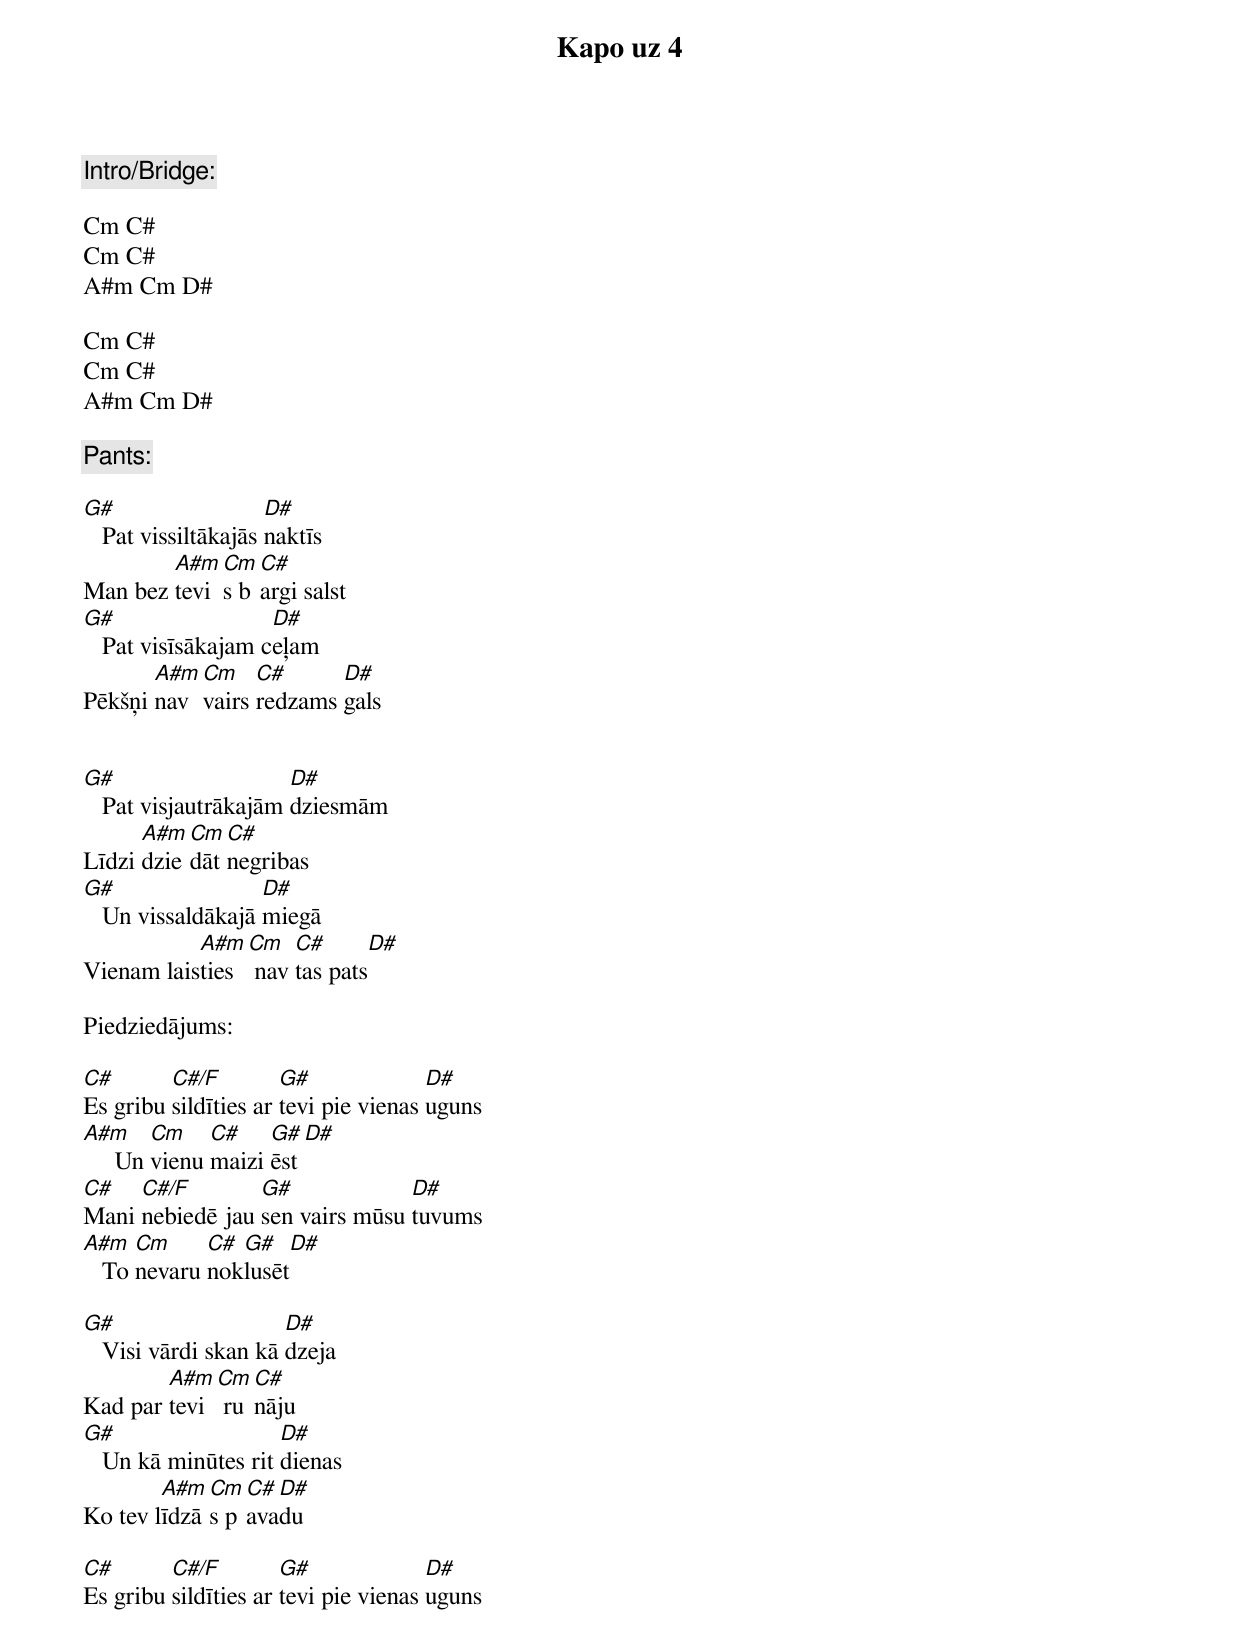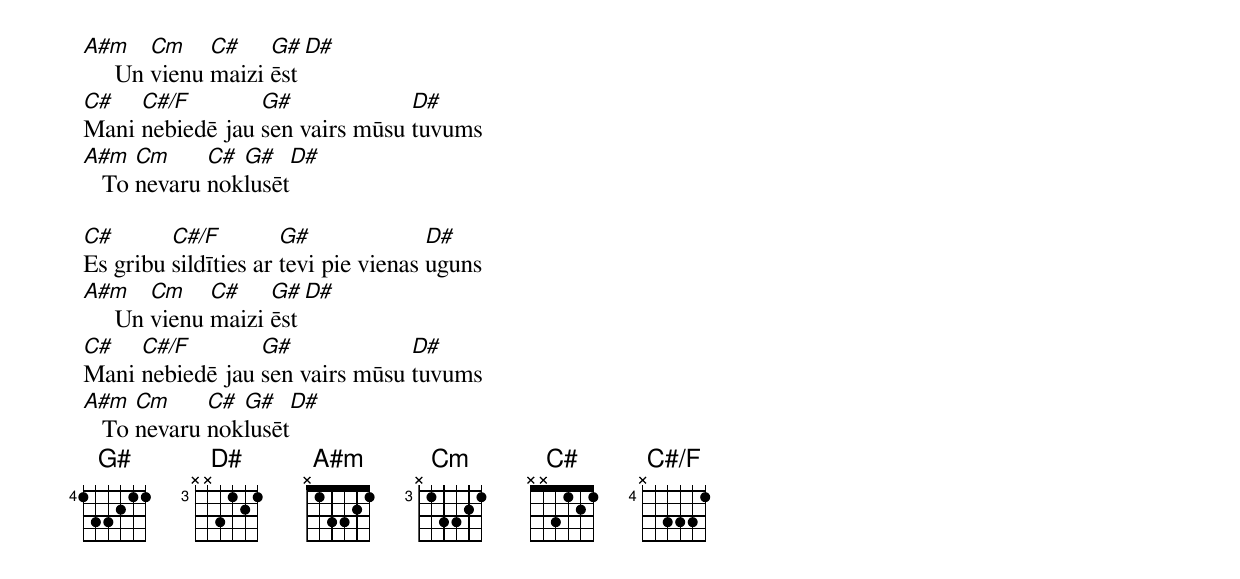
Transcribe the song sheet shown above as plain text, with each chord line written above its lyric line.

Kapo uz 4

C#/F = x86664

Intro/Bridge:

Cm C#
Cm C#
A#m Cm D#

Cm C#
Cm C#
A#m Cm D#

Pants:

G#                   D#
   Pat vissiltākajās naktīs
        A#m Cm C#
Man bez tevis bargi salst
G#                  D#
   Pat visīsākajam ceļam
       A#m Cm    C#      D#
Pēkšņi nav vairs redzams gals


G#                    D#
   Pat visjautrākajām dziesmām
      A#m Cm  C#
Līdzi dziedāt negribas
G#                 D#
   Un vissaldākajā miegā
   	   A#m Cm   C#      D#
Vienam laisties nav tas pats

Piedziedājums:

C#       C#/F         G#              D#
Es gribu sildīties ar tevi pie vienas uguns
A#m     Cm    C#    G# D#
     Un vienu maizi ēst
C#   C#/F        G#             D#
Mani nebiedē jau sen vairs mūsu tuvums
A#m   Cm     C# G#   D#
   To nevaru noklusēt

G#                    D#
   Visi vārdi skan kā dzeja
        A#m Cm C#
Kad par tevi runāju
G#                   D#
   Un kā minūtes rit dienas
        A#m Cm C# D#
Ko tev līdzās pavadu

C#       C#/F         G#              D#
Es gribu sildīties ar tevi pie vienas uguns
A#m     Cm    C#    G# D#
     Un vienu maizi ēst
C#   C#/F        G#             D#
Mani nebiedē jau sen vairs mūsu tuvums
A#m   Cm     C# G#   D#
   To nevaru noklusēt

C#       C#/F         G#              D#
Es gribu sildīties ar tevi pie vienas uguns
A#m     Cm    C#    G# D#
     Un vienu maizi ēst
C#   C#/F        G#             D#
Mani nebiedē jau sen vairs mūsu tuvums
A#m   Cm     C# G#   D#
   To nevaru noklusēt
